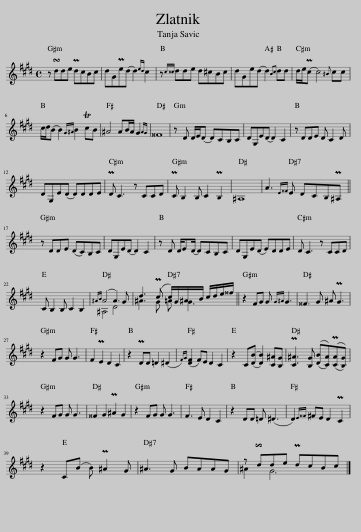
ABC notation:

X:1
%%score ( 1 2 )
L:1/8
M:4/4
I:linebreak $
K:E
V:1 treble
V:2 treble
V:1
 z !turn!dde PdcBc | dGPe(d d2){ed} c2 | z{c^^c} dde d^cBc | dGe(d d2){Bc} dd | d/e/(Pc c4){^B} cc |$ %5
 c/d/(B B2){G^A} B2 TcB | ^A4 AB/A/ G2{AG} | ^^F8 | z D D/E/(D D)CB,C | DG,E(D D2) C2 | %10
 z DDE D C2 D |$ DG,E(D D)DDE | PD C3 z CCD | PC B,2 B, C2 PB,2 | ^A,8 | %15
 A3{E^^F} E DCB,P^A, ||$ z DDE (DC)B,C | DG,E(D D2) C2 | z D D/E(D/ D)CB,C | DG,E(D E)DDE | %20
 D C3 z CCD |$ C B,2 B, C2 B,2 |{^AB} (A4 A3) G | d3 (Pc c/)G/^A/B/ c/d/e/^^f/ || z2 FG G{G^A} G3 | %25
 ^^F3 G ^A PG3 |$ z2 FG G G3 | F2 PE2 D2 C2 | z2 PDD =D2 (^D2 |{F)G} ([DF]2 F)E D2 C2 | %30
 z2 C(([DB] [DB]2)) [C^A][B,G] | P[C^A]3 [B,G] (([DB][CA]))((P[CA][B,G])) |$ z2 FG G G3 | ^^F2 G2 P^A2 G2 | z2 FG G G3 | %35
 F3 E D2 C2 | z2 DD =D (^D3 | D2){E^^F} ^FE D2 PC2 |$ z2 C(B B) P^A2 G | ^A3 G BAAG | %40
 z !invertedturn!dde PdcBc |] %41
V:2
 x8 | x8 | x8 | x8 | x8 |$ %5
 x8 | x8 | x8 | x8 | x8 | %10
 x8 |$ x8 | x8 | x8 | x8 | %15
 x8 ||$ x8 | x8 | x8 | x8 | %20
 x8 |$ x8 | ^A,4 D4 | ^A3 G =A G3 || x8 | %25
 x8 |$ x8 | x8 | x8 | x8 | %30
 x8 | x8 |$ x8 | x8 | x8 | %35
 x8 | x8 | x8 |$ x8 | x8 | %40
 ^A2 G6 |] %41
